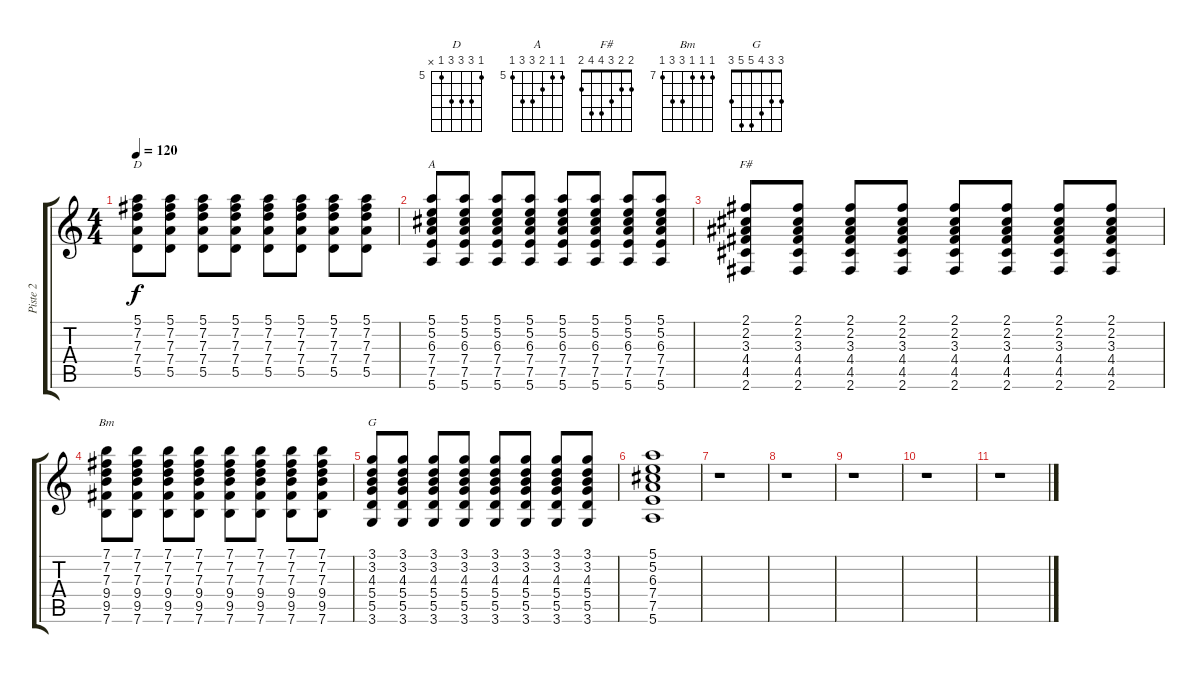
\track ("Piste 2" "Piste 2") {instrument distortionguitar}
\staff {score tabs}
\tuning (E4 B3 G3 D3 A2 E2) {hide}
\chord ("D" 5 7 7 7 5 x) {firstfret 5}
\chord ("A" 5 5 6 7 7 5) {firstfret 5}
\chord ("F#" 2 2 3 4 4 2)
\chord ("Bm" 7 7 7 9 9 7) {firstfret 7}
\chord ("G" 3 3 4 5 5 3)
\ts (4 4)
\tempo 120
\clef g2
\ks c
(5.1 7.2 7.3 7.4 5.5).8{ch "D" dy f} (5.1 7.2 7.3 7.4 5.5).8 (5.1 7.2 7.3 7.4 5.5).8 (5.1 7.2 7.3 7.4 5.5).8 (5.1 7.2 7.3 7.4 5.5).8 (5.1 7.2 7.3 7.4 5.5).8 (5.1 7.2 7.3 7.4 5.5).8 (5.1 7.2 7.3 7.4 5.5).8 |
(5.1 5.2 6.3 7.4 7.5 5.6).8{ch "A"} (5.1 5.2 6.3 7.4 7.5 5.6).8 (5.1 5.2 6.3 7.4 7.5 5.6).8 (5.1 5.2 6.3 7.4 7.5 5.6).8 (5.1 5.2 6.3 7.4 7.5 5.6).8 (5.1 5.2 6.3 7.4 7.5 5.6).8 (5.1 5.2 6.3 7.4 7.5 5.6).8 (5.1 5.2 6.3 7.4 7.5 5.6).8 |
(2.1 2.2 3.3 4.4 4.5 2.6).8{ch "F#"} (2.1 2.2 3.3 4.4 4.5 2.6).8 (2.1 2.2 3.3 4.4 4.5 2.6).8 (2.1 2.2 3.3 4.4 4.5 2.6).8 (2.1 2.2 3.3 4.4 4.5 2.6).8 (2.1 2.2 3.3 4.4 4.5 2.6).8 (2.1 2.2 3.3 4.4 4.5 2.6).8 (2.1 2.2 3.3 4.4 4.5 2.6).8 |
(7.1 7.2 7.3 9.4 9.5 7.6).8{ch "Bm"} (7.1 7.2 7.3 9.4 9.5 7.6).8 (7.1 7.2 7.3 9.4 9.5 7.6).8 (7.1 7.2 7.3 9.4 9.5 7.6).8 (7.1 7.2 7.3 9.4 9.5 7.6).8 (7.1 7.2 7.3 9.4 9.5 7.6).8 (7.1 7.2 7.3 9.4 9.5 7.6).8 (7.1 7.2 7.3 9.4 9.5 7.6).8 |
(3.1 3.2 4.3 5.4 5.5 3.6).8{ch "G"} (3.1 3.2 4.3 5.4 5.5 3.6).8 (3.1 3.2 4.3 5.4 5.5 3.6).8 (3.1 3.2 4.3 5.4 5.5 3.6).8 (3.1 3.2 4.3 5.4 5.5 3.6).8 (3.1 3.2 4.3 5.4 5.5 3.6).8 (3.1 3.2 4.3 5.4 5.5 3.6).8 (3.1 3.2 4.3 5.4 5.5 3.6).8 |
(5.1 5.2 6.3 7.4 7.5 5.6).1 |
r.1 |
r.1 |
r.1 |
r.1 |
r.1
